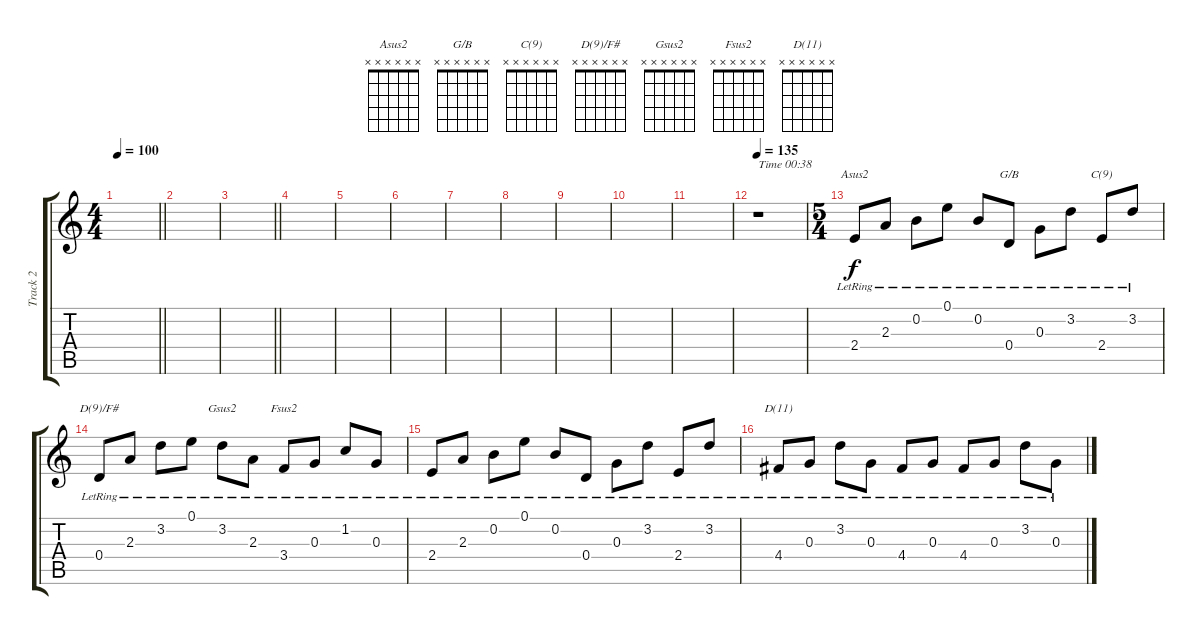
\track ("Track 2" "Track 2") {instrument electricguitarclean}
\staff {score tabs}
\tuning (E4 B3 G3 D3 A2 E2) {hide}
\chord ("Asus2" x x x x x x)
\chord ("G/B" x x x x x x)
\chord ("C(9)" x x x x x x)
\chord ("D(9)/F#" x x x x x x)
\chord ("Gsus2" x x x x x x)
\chord ("Fsus2" x x x x x x)
\chord ("D(11)" x x x x x x)
\ts (4 4)
\tempo 100
\clef g2
\barLineRight lightlight
\ks c
|
|
\barLineRight lightlight
|
|
|
|
|
|
|
|
|
\tempo 135
r.1{txt "Time 00:38"} |
\ts (5 4)
2.4{lr}.8{ch "Asus2"} 2.3{lr}.8 0.2{lr}.8 0.1{lr}.8 0.2{lr}.8 0.4{lr}.8{ch "G/B"} 0.3{lr}.8 3.2{lr}.8 2.4{lr}.8{ch "C(9)"} 3.2{lr}.8 |
0.4{lr}.8{ch "D(9)/F#"} 2.3{lr}.8 3.2{lr}.8 0.1{lr}.8 3.2{lr}.8{ch "Gsus2"} 2.3{lr}.8 3.4{lr}.8{ch "Fsus2"} 0.3{lr}.8 1.2{lr}.8 0.3{lr}.8 |
2.4{lr}.8 2.3{lr}.8 0.2{lr}.8 0.1{lr}.8 0.2{lr}.8 0.4{lr}.8 0.3{lr}.8 3.2{lr}.8 2.4{lr}.8 3.2{lr}.8 |
4.4{lr}.8{ch "D(11)"} 0.3{lr}.8 3.2{lr}.8 0.3{lr}.8 4.4{lr}.8 0.3{lr}.8 4.4{lr}.8 0.3{lr}.8 3.2{lr}.8 0.3{lr}.8
